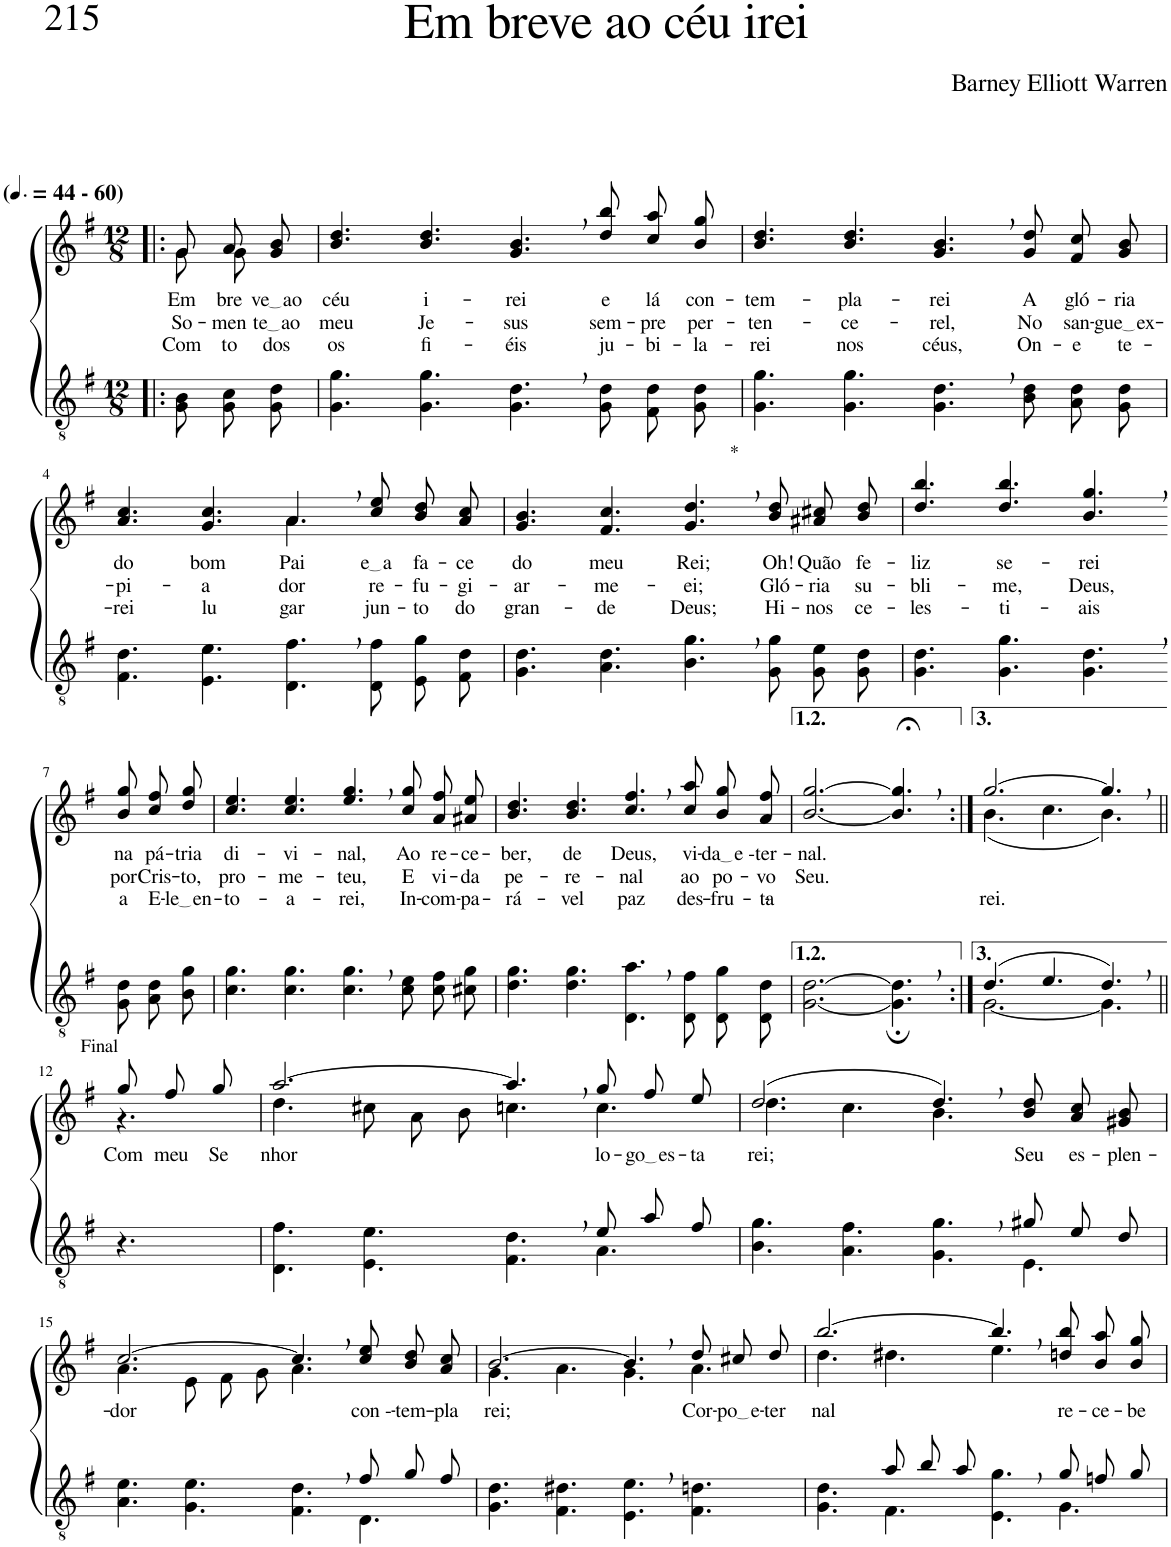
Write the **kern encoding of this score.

**kern	**kern	**text	**text	**text
*part2	*part1	*part1	*part1	*part1
*staff2	*staff1	*staff1	*staff1	*staff1
*I"Parte III e IV	*I"Parte I e II	*	*	*
*clefGv2	*clefG2	*	*	*
*Trd4c7	*Trd4c7	*	*	*
*k[f#]	*k[f#]	*	*	*
*M12/8	*M12/8	*	*	*
*MM66	*MM66	*	*	*
=1!|:	=1!|:	=1!|:	=1!|:	=1!|:
*	*^	*	*	*
!	!LO:TX:a:B:t=(	!	!	!	!
!	!LO:TX:a:B:t=- 60)	!	!	!	!
!	!	!	!LO:LY:b	!LO:LY:b	!LO:LY:b
8G\ 8B\L	8g/L	8g\L	Em	So-	Com
!	!	!	!LO:LY:b	!LO:LY:b	!LO:LY:b
8G\ 8c\	8a/	8g\J	bre-	-men-	to-
!	!	!	!LO:LY:b	!LO:LY:b	!LO:LY:b
8G\ 8d\J	8g/ 8b/J	8ryy	ve ao	te ao	-dos
=2	=2	=2	=2	=2	=2
!	!	!	!LO:LY:b	!LO:LY:b	!LO:LY:b
*	*v	*v	*	*	*
4.G\ 4.g\	4.b/ 4.dd/	céu	meu	os
!	!	!LO:LY:b	!LO:LY:b	!LO:LY:b
4.G\ 4.g\	4.b/ 4.dd/	i-	Je-	fi-
!	!	!LO:LY:b	!LO:LY:b	!LO:LY:b
4.G\, 4.d\,	4.g/, 4.b/,	-rei	-sus	-éis
!	!	!LO:LY:b	!LO:LY:b	!LO:LY:b
8G\ 8d\L	8dd\ 8bb\L	e	sem-	ju-
!	!	!LO:LY:b	!LO:LY:b	!LO:LY:b
8F#\ 8d\	8cc\ 8aa\	lá	-pre	-bi-
!	!	!LO:LY:b	!LO:LY:b	!LO:LY:b
8G\ 8d\J	8b\ 8gg\J	con-	per-	-la-
=3	=3	=3	=3	=3
!	!	!LO:LY:b	!LO:LY:b	!LO:LY:b
4.G\ 4.g\	4.b/ 4.dd/	-tem-	-ten-	-rei
!	!	!LO:LY:b	!LO:LY:b	!LO:LY:b
4.G\ 4.g\	4.b/ 4.dd/	-pla-	-ce-	nos
!	!	!LO:LY:b	!LO:LY:b	!LO:LY:b
4.G\, 4.d\,	4.g/, 4.b/,	-rei	-rel,	céus,
!	!	!LO:LY:b	!LO:LY:b	!LO:LY:b
8B\ 8d\L	8g/ 8dd/L	A	No	On-
!	!	!LO:LY:b	!LO:LY:b	!LO:LY:b
8A\ 8d\	8f#/ 8cc/	gló-	san-	-e
!	!	!LO:LY:b	!LO:LY:b	!LO:LY:b
8G\ 8d\J	8g/ 8b/J	-ria	gue ex	te-
!!LO:LB:g=z
=4	=4	=4	=4	=4
!	!	!LO:LY:b	!LO:LY:b	!LO:LY:b
*	*^	*	*	*
4.F#\ 4.d\	4.a/ 4.cc/	2.ryy	do	-pi-	-rei
!	!	!	!LO:LY:b	!LO:LY:b	!LO:LY:b
4.E\ 4.e\	4.g/ 4.cc/	.	bom	-a-	lu-
!	!	!	!LO:LY:b	!LO:LY:b	!LO:LY:b
4.D\, 4.f#\,	4.a,/	4.a\	Pai	-dor	-gar
!	!	!	!LO:LY:b	!LO:LY:b	!LO:LY:b
8D/ 8f#/L	8cc\ 8ee\L	4.ryy	e a	re-	jun-
!	!	!	!LO:LY:b	!LO:LY:b	!LO:LY:b
8E/ 8g/	8b\ 8dd\	.	fa-	-fu-	-to
!	!	!	!LO:LY:b	!LO:LY:b	!LO:LY:b
8F#/ 8d/J	8a\ 8cc\J	.	-ce	-gi-	do
*	*v	*v	*	*	*
=5	=5	=5	=5	=5
!	!	!LO:LY:b	!LO:LY:b	!LO:LY:b
4.G\ 4.d\	4.g/ 4.b/	do	-ar-	gran-
!	!	!LO:LY:b	!LO:LY:b	!LO:LY:b
4.A\ 4.d\	4.f#/ 4.cc/	meu	-me-	-de
!	!LO:TX:a:t=*	!	!	!
!	!	!LO:LY:b	!LO:LY:b	!LO:LY:b
4.B\, 4.g\,	4.g/, 4.dd/,	Rei;	-ei;	Deus;
!	!	!LO:LY:b	!LO:LY:b	!LO:LY:b
8G\ 8g\L	8b\ 8dd\L	Oh!	Gló-	Hi-
!	!	!LO:LY:b	!LO:LY:b	!LO:LY:b
8G\ 8e\	8a#X\ 8cc#X\	Quão	-ria	-nos
!	!	!LO:LY:b	!LO:LY:b	!LO:LY:b
8G\ 8d\J	8b\ 8dd\J	fe-	su-	ce-
=6	=6	=6	=6	=6
!	!	!LO:LY:b	!LO:LY:b	!LO:LY:b
4.G\ 4.d\	4.dd/ 4.bb/	-liz	-bli-	-les-
!	!	!LO:LY:b	!LO:LY:b	!LO:LY:b
4.G\ 4.g\	4.dd/ 4.bb/	se-	-me,	-ti-
!	!	!LO:LY:b	!LO:LY:b	!LO:LY:b
4.G\, 4.d\,	4.b/, 4.gg/,	-rei	Deus,	-ais
!!LO:LB:g=z
=7-	=7-	=7-	=7-	=7-
!	!	!LO:LY:b	!LO:LY:b	!LO:LY:b
8G\ 8d\L	8b\ 8gg\L	na	por	a
!	!	!LO:LY:b	!LO:LY:b	!LO:LY:b
8A\ 8d\	8cc\ 8ff#\	pá-	Cris-	E-
!	!	!LO:LY:b	!LO:LY:b	!LO:LY:b
8B\ 8g\J	8dd\ 8gg\J	-tria	-to,	le en
=8	=8	=8	=8	=8
!	!	!LO:LY:b	!LO:LY:b	!LO:LY:b
4.c\ 4.g\	4.cc/ 4.ee/	di-	pro-	-to-
!	!	!LO:LY:b	!LO:LY:b	!LO:LY:b
4.c\ 4.g\	4.cc/ 4.ee/	-vi-	-me-	-a-
!	!	!LO:LY:b	!LO:LY:b	!LO:LY:b
4.c\, 4.g\,	4.ee/, 4.gg/,	-nal,	-teu,	-rei,
!	!	!LO:LY:b	!LO:LY:b	!LO:LY:b
8c\ 8e\L	8cc\ 8gg\L	Ao	E	In-
!	!	!LO:LY:b	!LO:LY:b	!LO:LY:b
8c\ 8f#\	8a\ 8ff#\	re-	vi-	-com-
!	!	!LO:LY:b	!LO:LY:b	!LO:LY:b
8c#X\ 8g\J	8a#X\ 8ee\J	-ce-	-da	-pa-
=9	=9	=9	=9	=9
!	!	!LO:LY:b	!LO:LY:b	!LO:LY:b
4.d\ 4.g\	4.b/ 4.dd/	-ber,	pe-	-rá-
!	!	!LO:LY:b	!LO:LY:b	!LO:LY:b
4.d\ 4.g\	4.b/ 4.dd/	de	-re-	-vel
!	!	!LO:LY:b	!LO:LY:b	!LO:LY:b
4.D\, 4.a\,	4.cc/, 4.ff#/,	Deus,	-nal	paz
!	!	!LO:LY:b	!LO:LY:b	!LO:LY:b
8D/ 8f#/L	8cc\ 8aa\L	vi-	ao	des-
!	!	!LO:LY:b	!LO:LY:b	!LO:LY:b
8D/ 8g/	8b\ 8gg\	da e -	po-	-fru-
!	!	!LO:LY:b	!LO:LY:b	!LO:LY:b
8D/ 8d/J	8a\ 8ff#\J	ter-	-vo	-ta-
=10	=10	=10	=10	=10
!	!	!LO:LY:b	!LO:LY:b	!
[2.G\ [2.d\	[2.b/ [2.gg/	-nal.	Seu.	.
4.G\];, 4.d\];,	4.b/];<, 4.gg/];<,	.	.	.
=11:|!	=11:|!	=11:|!	=11:|!	=11:|!
*^	*^	*	*	*
!	!	!	!	!	!	!LO:LY:b
(4.d/	[2.G\	[2.gg/	(4.b\	.	.	-rei.
4.e/	.	.	4.cc\	.	.	.
4.d,/)	4.G\]	4.gg,/]	4.b\)	.	.	.
!!LO:LB:g=z	!!
=12||	=12||	=12||	=12||	=12||	=12||	=12||
!	!	!LO:TX:a:t=Final	!	!	!	!
!	!	!	!	!LO:LY:b	!	!
*v	*v	*	*	*	*	*
4.r	8gg/L	4.r	Com	.	.
!	!	!	!LO:LY:b	!	!
.	8ff#/	.	meu	.	.
!	!	!	!LO:LY:b	!	!
.	8gg/J	.	Se-	.	.
=13	=13	=13	=13	=13	=13
*^	*	*	*	*	*
!	!	!	!	!LO:LY:b	!	!
2.ryy	4.D\ 4.f#\	[2.aa/	4.dd\	-nhor	.	.
.	4.E\ 4.e\	.	8cc#X\L	.	.	.
.	.	.	8a\	.	.	.
.	.	.	8b\J	.	.	.
4.ryy	4.F#\ 4.d\	4.aa,/]	4.ccn\	.	.	.
!	!	!	!	!LO:LY:b	!	!
8e/L	4.A\	8gg/L	4.cc\	lo-	.	.
!	!	!	!	!LO:LY:b	!	!
8a/	.	8ff#/	.	go es	.	.
!	!	!	!	!LO:LY:b	!	!
8f#/J	.	8ee/J	.	-ta-	.	.
=14	=14	=14	=14	=14	=14	=14
!	!	!	!	!LO:LY:b	!	!
2.ryy	4.B\ 4.g\	(2.dd/	4.dd\	-rei;	.	.
.	4.A\ 4.f#\	.	4.cc\	.	.	.
4.ryy	4.G\ 4.g\	4.dd,/)	4.b\	.	.	.
!	!	!	!	!LO:LY:b	!	!
8g#X/L	4.E\	4.ryy	8b\ 8dd\L	Seu	.	.
!	!	!	!	!LO:LY:b	!	!
8e/	.	.	8a\ 8cc\	es-	.	.
!	!	!	!	!LO:LY:b	!	!
8d/J	.	.	8g#X\ 8b\J	-plen-	.	.
!!LO:LB:g=z	!!
=15	=15	=15	=15	=15	=15	=15
!	!	!	!	!LO:LY:b	!	!
2.ryy	4.A\ 4.e\	[2.cc/	4.a\	-dor	.	.
.	4.G\ 4.e\	.	8e\L	.	.	.
.	.	.	8f#\	.	.	.
.	.	.	8g\J	.	.	.
4.ryy	4.F#\ 4.d\	4.cc,/]	4.a\	.	.	.
!	!	!	!	!LO:LY:b	!	!
8f#/L	4.D\	8cc\ 8ee\L	4.ryy	con --	.	.
!	!	!	!	!LO:LY:b	!	!
8g/	.	8b\ 8dd\	.	-tem-	.	.
!	!	!	!	!LO:LY:b	!	!
8f#/J	.	8a\ 8cc\J	.	-pla-	.	.
*v	*v	*	*	*	*	*
=16	=16	=16	=16	=16	=16
!	!	!	!LO:LY:b	!	!
4.G\ 4.d\	[2.b/	4.g\	rei;	.	.
4.F#\ 4.d#X\	.	4.a\	.	.	.
4.E\, 4.e\,	4.b,/]	4.g\	.	.	.
!	!	!	!LO:LY:b	!	!
4.F#\ 4.dn\	8dd/L	4.a\	Cor-	.	.
!	!	!	!LO:LY:b	!	!
.	8cc#X/	.	po e	.	.
!	!	!	!LO:LY:b	!	!
.	8dd/J	.	-ter-	.	.
=17	=17	=17	=17	=17	=17
*^	*	*	*	*	*
!	!	!	!	!LO:LY:b	!	!
4.ryy	4.G\ 4.d\	[2.bb/	4.dd\	-nal	.	.
8a/L	4.F#\	.	4.dd#X\	.	.	.
8b/	.	.	.	.	.	.
8a/J	.	.	.	.	.	.
4.ryy	4.E\ 4.g\	4.bb,/]	4.ee\	.	.	.
!	!	!	!	!LO:LY:b	!	!
8g/L	4.G\	8ddn\ 8bb\L	4.ryy	re-	.	.
!	!	!	!	!LO:LY:b	!	!
8fn/	.	8b\ 8aa\	.	-ce-	.	.
!	!	!	!	!LO:LY:b	!	!
8g/J	.	8b\ 8gg\J	.	-be-	.	.
*v	*v	*	*	*	*	*
*	*v	*v	*	*	*
=	=	=	=	=
*-	*-	*-	*-	*-
